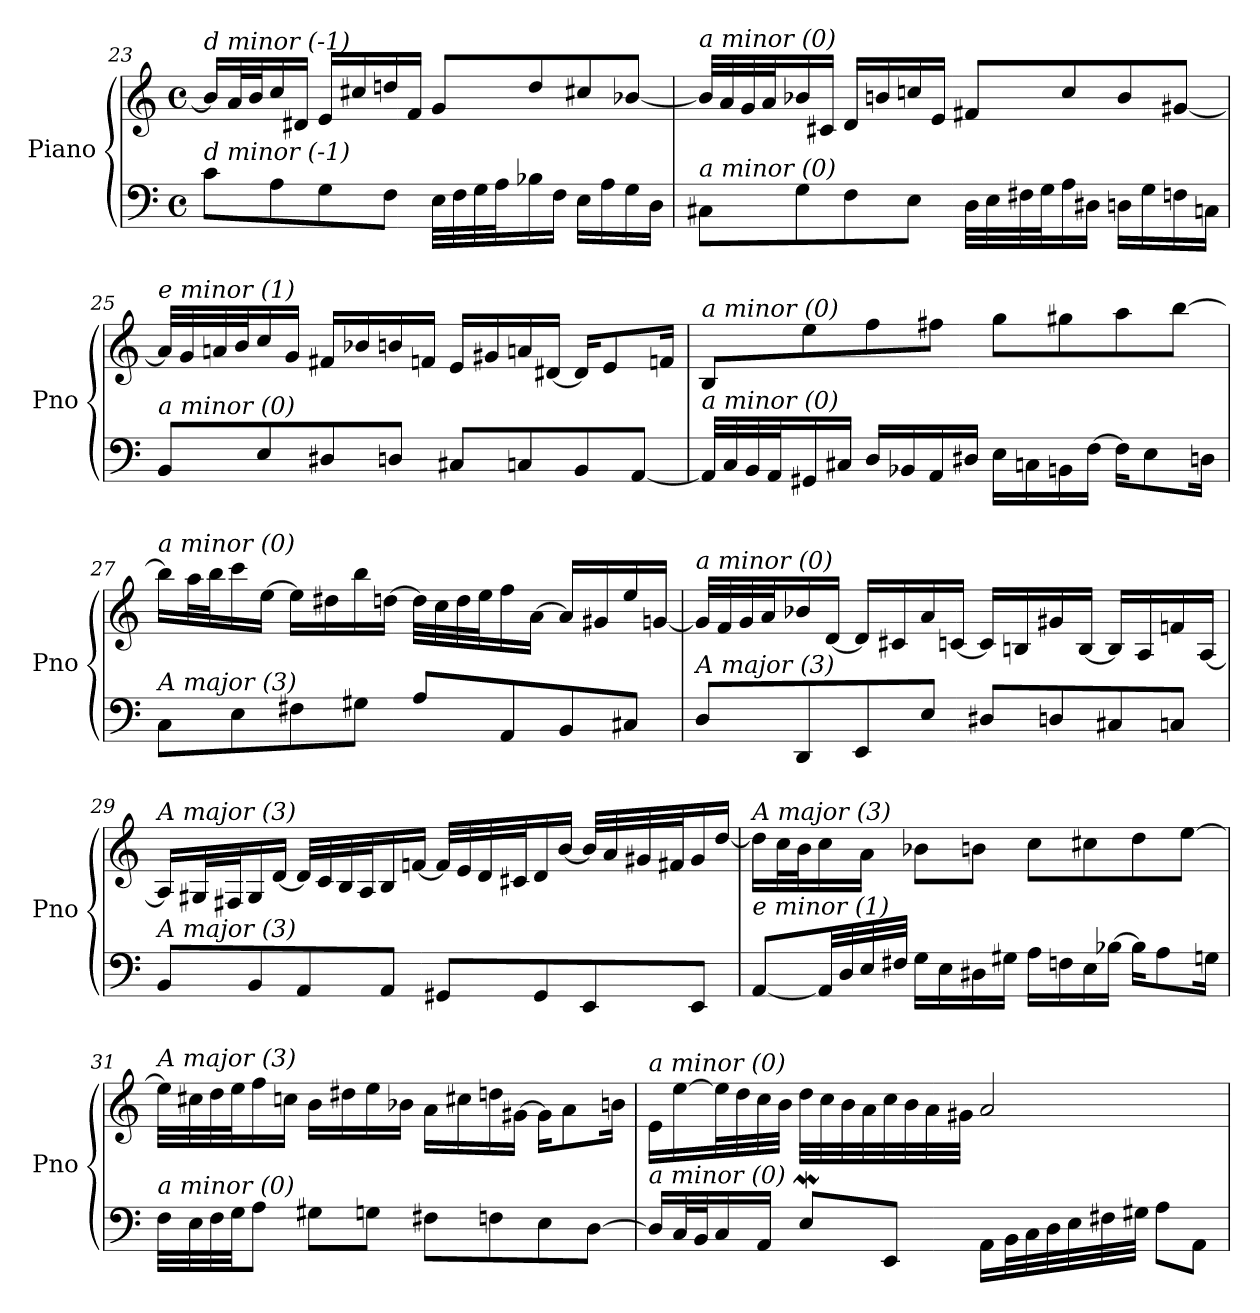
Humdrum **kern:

**kern	**kern
*part1	*part1
*staff2	*staff1
*I"Piano	*
*I'Pno	*
!!LO:PB:g=z
*clefF4	*clefG2
*k[]	*k[]
*M4/4	*M4/4
*met(c)	*met(c)
=23	=23
!	!LO:TX:i:t=d minor (-1)
!LO:TX:i:t=d minor (-1)	!
8c\L	16b/LL]
.	32a/L
.	32b/J
8A\	16cc/
.	16d#X/JJ
8G\	16e/LL
.	16cc#X/
8F\J	16ddn/
.	16f/JJ
32E\LLL	8g/L
32F\	.
32G\	.
32A\J	.
16B-X\	8dd/
16F\JJ	.
16E\LL	8cc#X/
16A\	.
16G\	[8b-X/J
16D\JJ	.
=24	=24
!	!LO:TX:i:t=a minor (0)
!LO:TX:i:t=a minor (0)	!
8C#X\L	32b-/LLL]
.	32a/
.	32g/
.	32a/J
8G\	16b-X/
.	16c#X/JJ
8F\	16d/LL
.	16bn/
8E\J	16ccn/
.	16e/JJ
32D\LLL	8f#X/L
32E\	.
32F#X\	.
32G\J	.
16A\	8cc/
16D#Xi\JJ	.
16D\LL	8b/
16G\	.
16Fn\	[8g#Xi/J
16Cn\JJ	.
!!LO:LB:g=z
=25	=25
!	!LO:TX:i:t=e minor (1)
!LO:TX:i:t=a minor (0)	!
8BB/L	32a-/LLL]
.	32g/
.	32an/
.	32b/J
8E/	16cc/
.	16g/JJ
8D#X/	16f#X/LL
.	16b-Xi/
8Dn/J	16b/
.	16fn/JJ
8C#X/L	16e/LL
.	16g#X/
8Cn/	16an/
.	[16d#X/JJ
8BB/	16d#/KL]
.	8e/
[8AA/J	.
.	16fn/Jk
=26	=26
!	!LO:TX:i:t=a minor (0)
!LO:TX:i:t=a minor (0)	!
32AA/LLL]	8B/L
32C/	.
32BB/	.
32AA/J	.
16GG#X/	8ee\
16C#X/JJ	.
16D/LL	8ff\
16BB-X/	.
16AA/	8ff#X\J
16D#X/JJ	.
16E\LL	8gg\L
16Cn\	.
16BBn\	8gg#X\
[16F\JJ	.
16F\KL]	8aa\
8E\	.
.	[8bb\J
16Dn\Jk	.
!!LO:LB:g=z
=27	=27
!	!LO:TX:i:t=a minor (0)
!LO:TX:i:t=A major (3)	!
8C\L	16bb\LL]
.	32aa\L
.	32bb\J
8E\	16ccc\
.	[16ee\JJ
8F#X\	16ee\LL]
.	16dd#X\
8G#X\J	16bb\
.	[16ddn\JJ
8A\L	32dd\LLL]
.	32cc\
.	32dd\
.	32ee\J
8AA/	16ff\
.	[16a\JJ
8BB/	16a/LL]
.	16g#X/
8C#X/J	16ee/
.	[16gn/JJ
=28	=28
!	!LO:TX:i:t=a minor (0)
!LO:TX:i:t=A major (3)	!
8D/L	32g/LLL]
.	32f/
.	32g/
.	32a/J
8DD/	16b-X/
.	[16d/JJ
8EE/	16d/LL]
.	16c#X/
8E/J	16a/
.	[16cn/JJ
8D#X/L	16c/LL]
.	16Bn/
8Dn/	16g#X/
.	[16B/JJ
8C#X/	16B/LL]
.	16A/
8Cn/J	16fn/
.	[16A/JJ
!!LO:LB:g=z
=29	=29
!	!LO:TX:i:t=A major (3)
!LO:TX:i:t=A major (3)	!
8BB/L	16A/LL]
.	32G#X/L
.	32F#X/J
8BB/	16G#/
.	[16d/JJ
8AA/	32d/LLL]
.	32c/
.	32B/
.	32A/J
8AA/J	16B/
.	[16fn/JJ
8GG#X/L	32f/LLL]
.	32e/
.	32d/
.	32c#X/J
8GG#/	16d/
.	[16b/JJ
8EE/	32b/LLL]
.	32a/
.	32g#X/
.	32f#X/J
8EE/J	16g#/
.	[16dd/JJ
=30	=30
!	!LO:TX:i:t=A major (3)
!LO:TX:i:t=e minor (1)	!
[8AA/L	16dd\LL]
.	32cc\L
.	32b\J
32AA/LL]	16cc\
32D/	.
32E/	16a\JJ
32F#X/JJJ	.
16G\LL	8b-X\L
16E\	.
16D#X\	8bn\J
16G#X\JJ	.
16A\LL	8cc\L
16Fn\	.
16E\	8cc#X\
[16B-X\JJ	.
16B-\KL]	8dd\
8A\	.
.	[8ee\J
16Gn\Jk	.
!!LO:LB:g=z
=31	=31
!	!LO:TX:i:t=A major (3)
!LO:TX:i:t=a minor (0)	!
32F\LLL	32ee\LLL]
32E\	32cc#X\
32F\	32dd\
32G\JJ	32ee\J
8A\J	16ff\
.	16ccn\JJ
8G#X\L	16b\LL
.	16dd#X\
8Gn\J	16ee\
.	16b-X\JJ
8F#X\L	16a\LL
.	16cc#X\
8Fn\	16ddn\
.	[16g#X\JJ
8E\	16g#\KL]
.	8a\
[8D\J	.
.	16bn\Jk
=32	=32
!	!LO:TX:i:t=a minor (0)
!LO:TX:i:t=a minor (0)	!
16D/LL]	16e\LL
32C/L	[16ee\
32BB/J	.
16C/	32ee\L]
.	32dd\
16AA/JJ	32cc\
.	32b\JJJ
8EW/L	32dd\LLL
.	32cc\
.	32b\
.	32a\
8EE/J	32cc\
.	32b\
.	32a\
.	32g#X\JJJ
16AA\LL	2a/
32BB\L	.
32C\	.
32D\	.
32E\	.
32F#X\	.
32G#X\JJJ	.
8A\L	.
8AA\J	.
=	=
*-	*-
